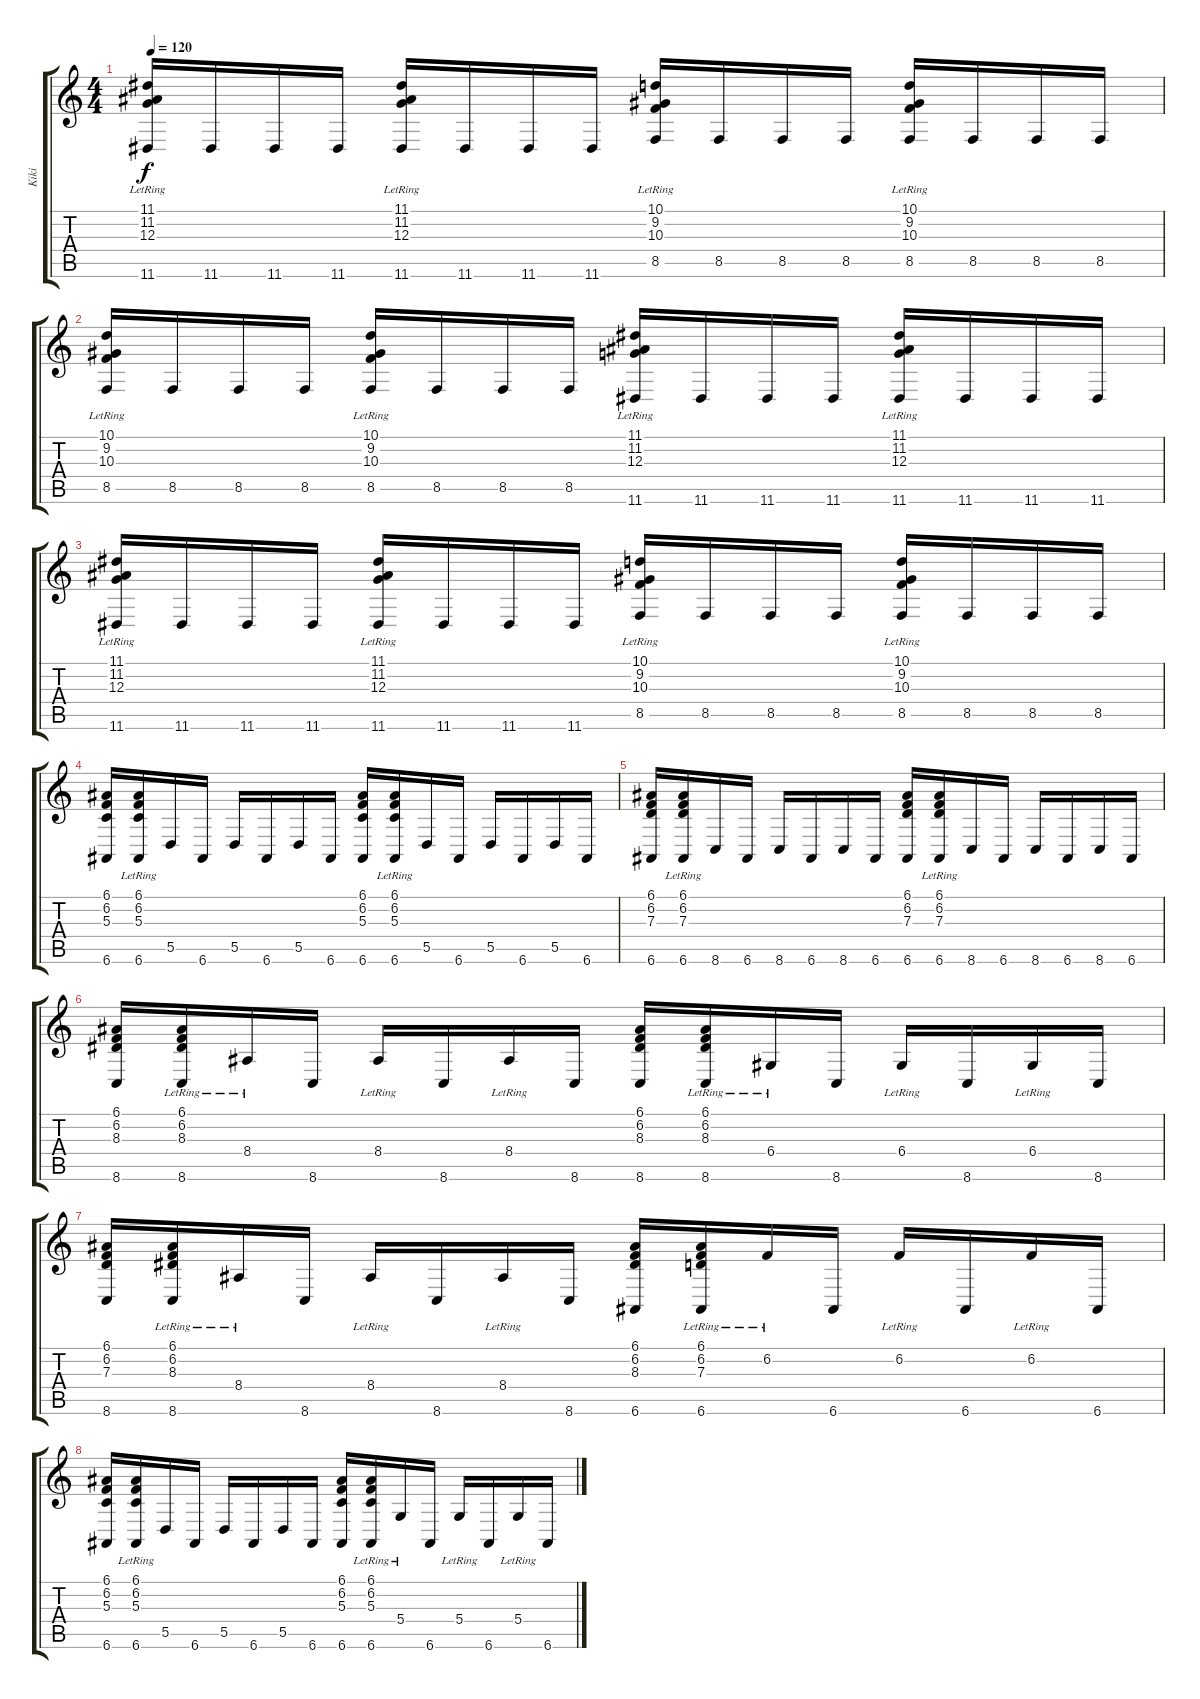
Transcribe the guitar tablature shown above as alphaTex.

\track ("Kiki" "Kiki") {instrument acousticgrandpiano}
\staff {score tabs}
\tuning (E4 B3 G3 D3 A2 E2) {hide}
\ts (4 4)
\tempo 120
\clef g2
\ks c
(11.1{lr} 11.2{lr} 12.3{lr} 11.6).16{dy f} 11.6.16 11.6.16 11.6.16 (11.1{lr} 11.2{lr} 12.3{lr} 11.6).16 11.6.16 11.6.16 11.6.16 (10.1{lr} 9.2{lr} 10.3{lr} 8.5).16 8.5.16 8.5.16 8.5.16 (10.1{lr} 9.2{lr} 10.3{lr} 8.5).16 8.5.16 8.5.16 8.5.16 |
(10.1{lr} 9.2{lr} 10.3{lr} 8.5).16 8.5.16 8.5.16 8.5.16 (10.1{lr} 9.2{lr} 10.3{lr} 8.5).16 8.5.16 8.5.16 8.5.16 (11.1{lr} 11.2{lr} 12.3{lr} 11.6).16 11.6.16 11.6.16 11.6.16 (11.1{lr} 11.2{lr} 12.3{lr} 11.6).16 11.6.16 11.6.16 11.6.16 |
(11.1{lr} 11.2{lr} 12.3{lr} 11.6).16 11.6.16 11.6.16 11.6.16 (11.1{lr} 11.2{lr} 12.3{lr} 11.6).16 11.6.16 11.6.16 11.6.16 (10.1{lr} 9.2{lr} 10.3{lr} 8.5).16 8.5.16 8.5.16 8.5.16 (10.1{lr} 9.2{lr} 10.3{lr} 8.5).16 8.5.16 8.5.16 8.5.16 |
(6.1 6.2 5.3 6.6).16 (6.1{lr} 6.2{lr} 5.3{lr} 6.6).16 5.5.16 6.6.16 5.5.16 6.6.16 5.5.16 6.6.16 (6.1 6.2 5.3 6.6).16 (6.1{lr} 6.2{lr} 5.3{lr} 6.6).16 5.5.16 6.6.16 5.5.16 6.6.16 5.5.16 6.6.16 |
(6.1 6.2 7.3 6.6).16 (6.1{lr} 6.2{lr} 7.3{lr} 6.6).16 8.6.16 6.6.16 8.6.16 6.6.16 8.6.16 6.6.16 (6.1 6.2 7.3 6.6).16 (6.1{lr} 6.2{lr} 7.3{lr} 6.6).16 8.6.16 6.6.16 8.6.16 6.6.16 8.6.16 6.6.16 |
(6.1 6.2 8.3 8.6).16 (6.1{lr} 6.2{lr} 8.3{lr} 8.6).16 8.4{lr}.16 8.6.16 8.4{lr}.16 8.6.16 8.4{lr}.16 8.6.16 (6.1 6.2 8.3 8.6).16 (6.1{lr} 6.2{lr} 8.3{lr} 8.6).16 6.4{lr}.16 8.6.16 6.4{lr}.16 8.6.16 6.4{lr}.16 8.6.16 |
(6.1 6.2 7.3 8.6).16 (6.1{lr} 6.2{lr} 8.3{lr} 8.6).16 8.4{lr}.16 8.6.16 8.4{lr}.16 8.6.16 8.4{lr}.16 8.6.16 (6.1 6.2 8.3 6.6).16 (6.1{lr} 6.2 7.3{lr} 6.6).16 6.2{lr}.16 6.6.16 6.2{lr}.16 6.6.16 6.2{lr}.16 6.6.16 |
(6.1 6.2 5.3 6.6).16 (6.1{lr} 6.2{lr} 5.3{lr} 6.6).16 5.5.16 6.6.16 5.5.16 6.6.16 5.5.16 6.6.16 (6.1 6.2 5.3 6.6).16 (6.1{lr} 6.2{lr} 5.3{lr} 6.6).16 5.4{lr}.16 6.6.16 5.4{lr}.16 6.6.16 5.4{lr}.16 6.6.16
